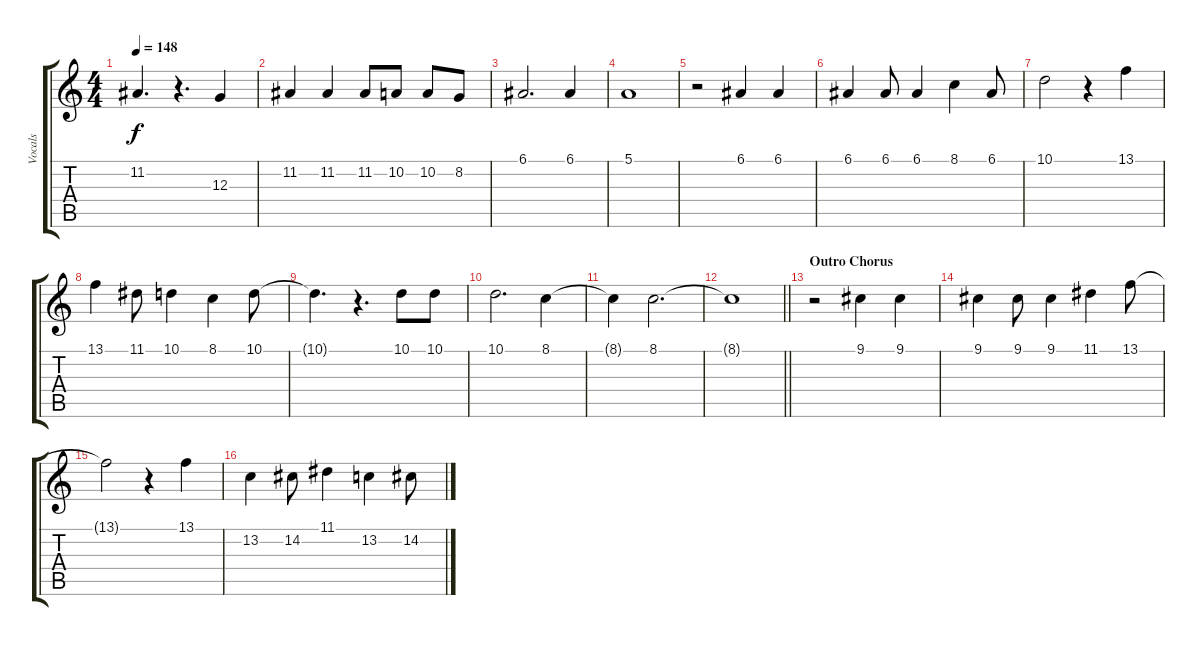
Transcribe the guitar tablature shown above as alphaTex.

\track ("Vocals" "Vocals") {instrument flute}
\staff {score tabs}
\tuning (E4 B3 G3 D3 A2 E2) {hide}
\ts (4 4)
\tempo 148
\clef g2
\ks c
11.2{t}.4{d dy f} r.4{d} 12.3.4 |
11.2.4 11.2.4 11.2.8 10.2.8 10.2.8 8.2.8 |
6.1.2{d} 6.1.4 |
5.1.1 |
r.2 6.1.4 6.1.4 |
6.1.4 6.1.8 6.1.4 8.1.4 6.1.8 |
10.1.2 r.4 13.1.4 |
13.1.4 11.1.8 10.1.4 8.1.4 10.1.8 |
10.1{t}.4{d} r.4{d} 10.1.8 10.1.8 |
10.1.2{d} 8.1.4 |
8.1{t}.4 8.1.2{d} |
\barLineRight lightlight
8.1{t}.1 |
\section ("" "Outro Chorus")
r.2 9.1.4 9.1.4 |
9.1.4 9.1.8 9.1.4 11.1.4 13.1.8 |
13.1{t}.2 r.4 13.1.4 |
13.2.4 14.2.8 11.1.4 13.2.4 14.2.8
